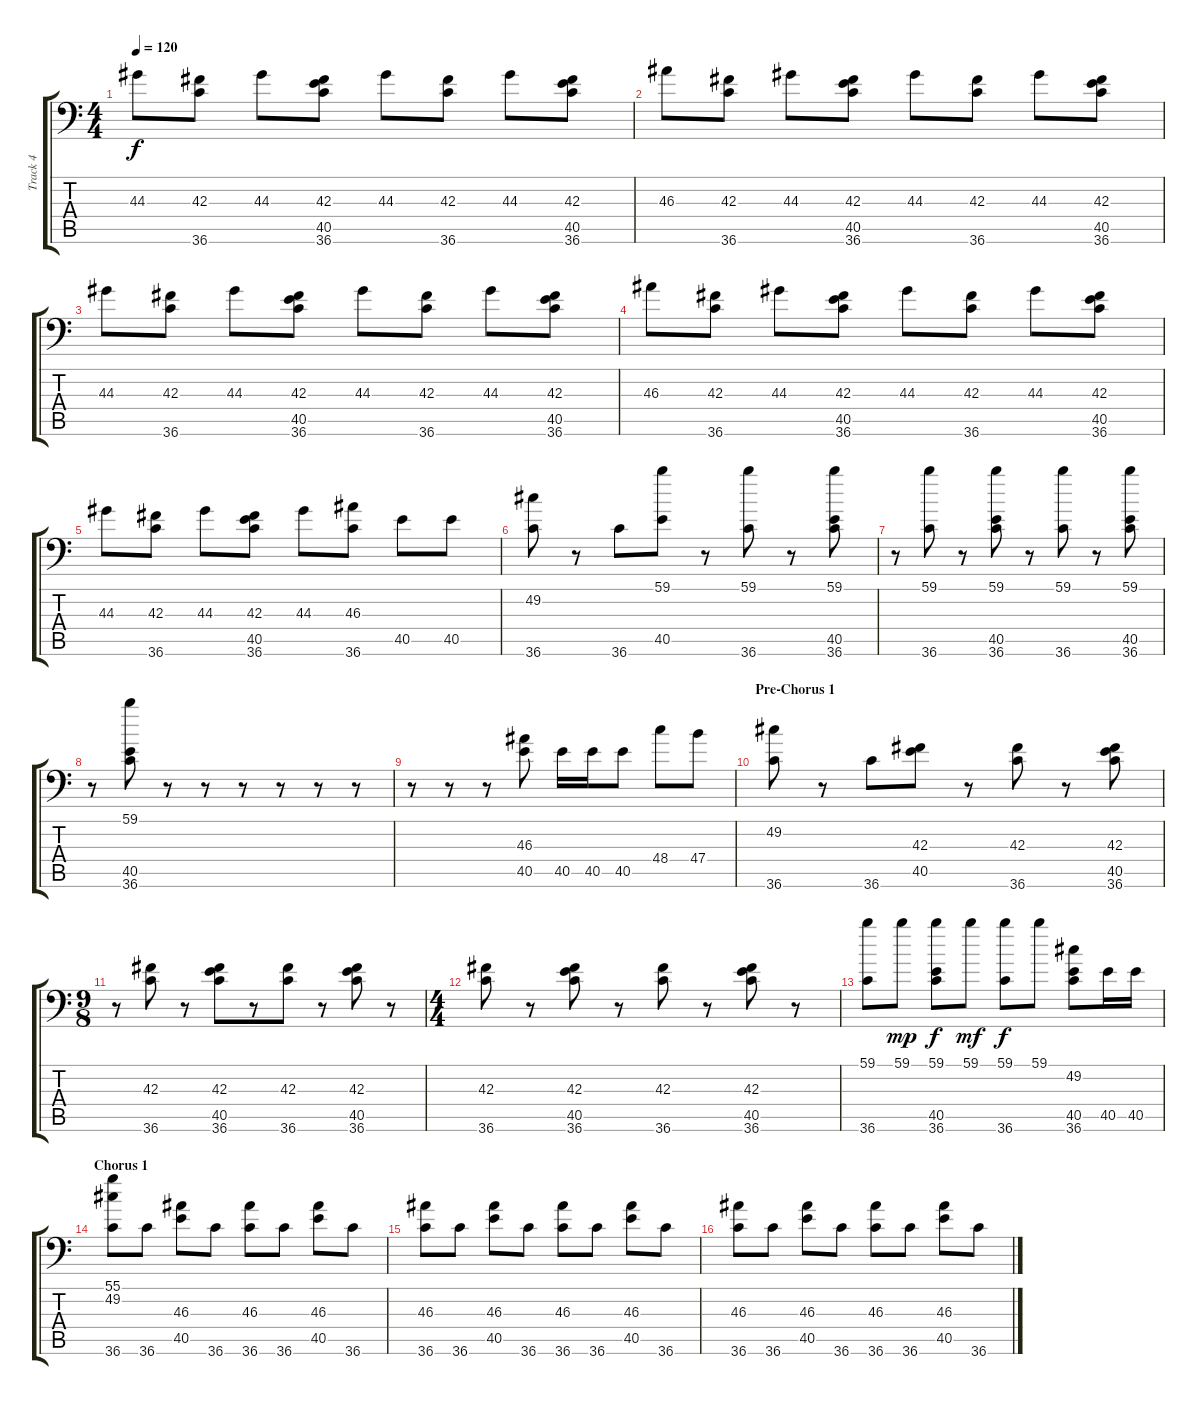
\track ("Track 4" "Track 4") {instrument acousticgrandpiano}
\staff {score tabs}
\tuning (C-1 C-1 C-1 C-1 C-1 C-1) {hide}
\ts (4 4)
\tempo 120
\clef f4
\ks c
44.3.8{dy f} (42.3 36.6).8 44.3.8 (42.3 40.5 36.6).8 44.3.8 (42.3 36.6).8 44.3.8 (42.3 40.5 36.6).8 |
46.3.8 (42.3 36.6).8 44.3.8 (42.3 40.5 36.6).8 44.3.8 (42.3 36.6).8 44.3.8 (42.3 40.5 36.6).8 |
44.3.8 (42.3 36.6).8 44.3.8 (42.3 40.5 36.6).8 44.3.8 (42.3 36.6).8 44.3.8 (42.3 40.5 36.6).8 |
46.3.8 (42.3 36.6).8 44.3.8 (42.3 40.5 36.6).8 44.3.8 (42.3 36.6).8 44.3.8 (42.3 40.5 36.6).8 |
44.3.8 (42.3 36.6).8 44.3.8 (42.3 40.5 36.6).8 44.3.8 (46.3 36.6).8 40.5.8 40.5.8 |
(49.2 36.6).8 r.8 36.6.8 (59.1 40.5).8 r.8 (59.1 36.6).8 r.8 (59.1 40.5 36.6).8 |
r.8 (59.1 36.6).8 r.8 (59.1 40.5 36.6).8 r.8 (59.1 36.6).8 r.8 (59.1 40.5 36.6).8 |
r.8 (59.1 40.5 36.6).8 r.8 r.8 r.8 r.8 r.8 r.8 |
r.8 r.8 r.8 (46.3 40.5).8 40.5.16 40.5.16 40.5.8 48.4.8 47.4.8 |
\section ("" "Pre-Chorus 1")
(49.2 36.6).8 r.8 36.6.8 (42.3 40.5).8 r.8 (42.3 36.6).8 r.8 (42.3 40.5 36.6).8 |
\ts (9 8)
r.8 (42.3 36.6).8 r.8 (42.3 40.5 36.6).8 r.8 (42.3 36.6).8 r.8 (42.3 40.5 36.6).8 r.8 |
\ts (4 4)
(42.3 36.6).8 r.8 (42.3 40.5 36.6).8 r.8 (42.3 36.6).8 r.8 (42.3 40.5 36.6).8 r.8 |
(59.1 36.6).8 59.1.8{dy mp} (59.1 40.5 36.6).8{dy f} 59.1.8{dy mf} (59.1 36.6).8{dy f} 59.1.8 (49.2 40.5 36.6).8 40.5.16 40.5.16 |
\section ("" "Chorus 1")
(55.1 49.2 36.6).8 36.6.8 (46.3 40.5).8 36.6.8 (46.3 36.6).8 36.6.8 (46.3 40.5).8 36.6.8 |
(46.3 36.6).8 36.6.8 (46.3 40.5).8 36.6.8 (46.3 36.6).8 36.6.8 (46.3 40.5).8 36.6.8 |
(46.3 36.6).8 36.6.8 (46.3 40.5).8 36.6.8 (46.3 36.6).8 36.6.8 (46.3 40.5).8 36.6.8
